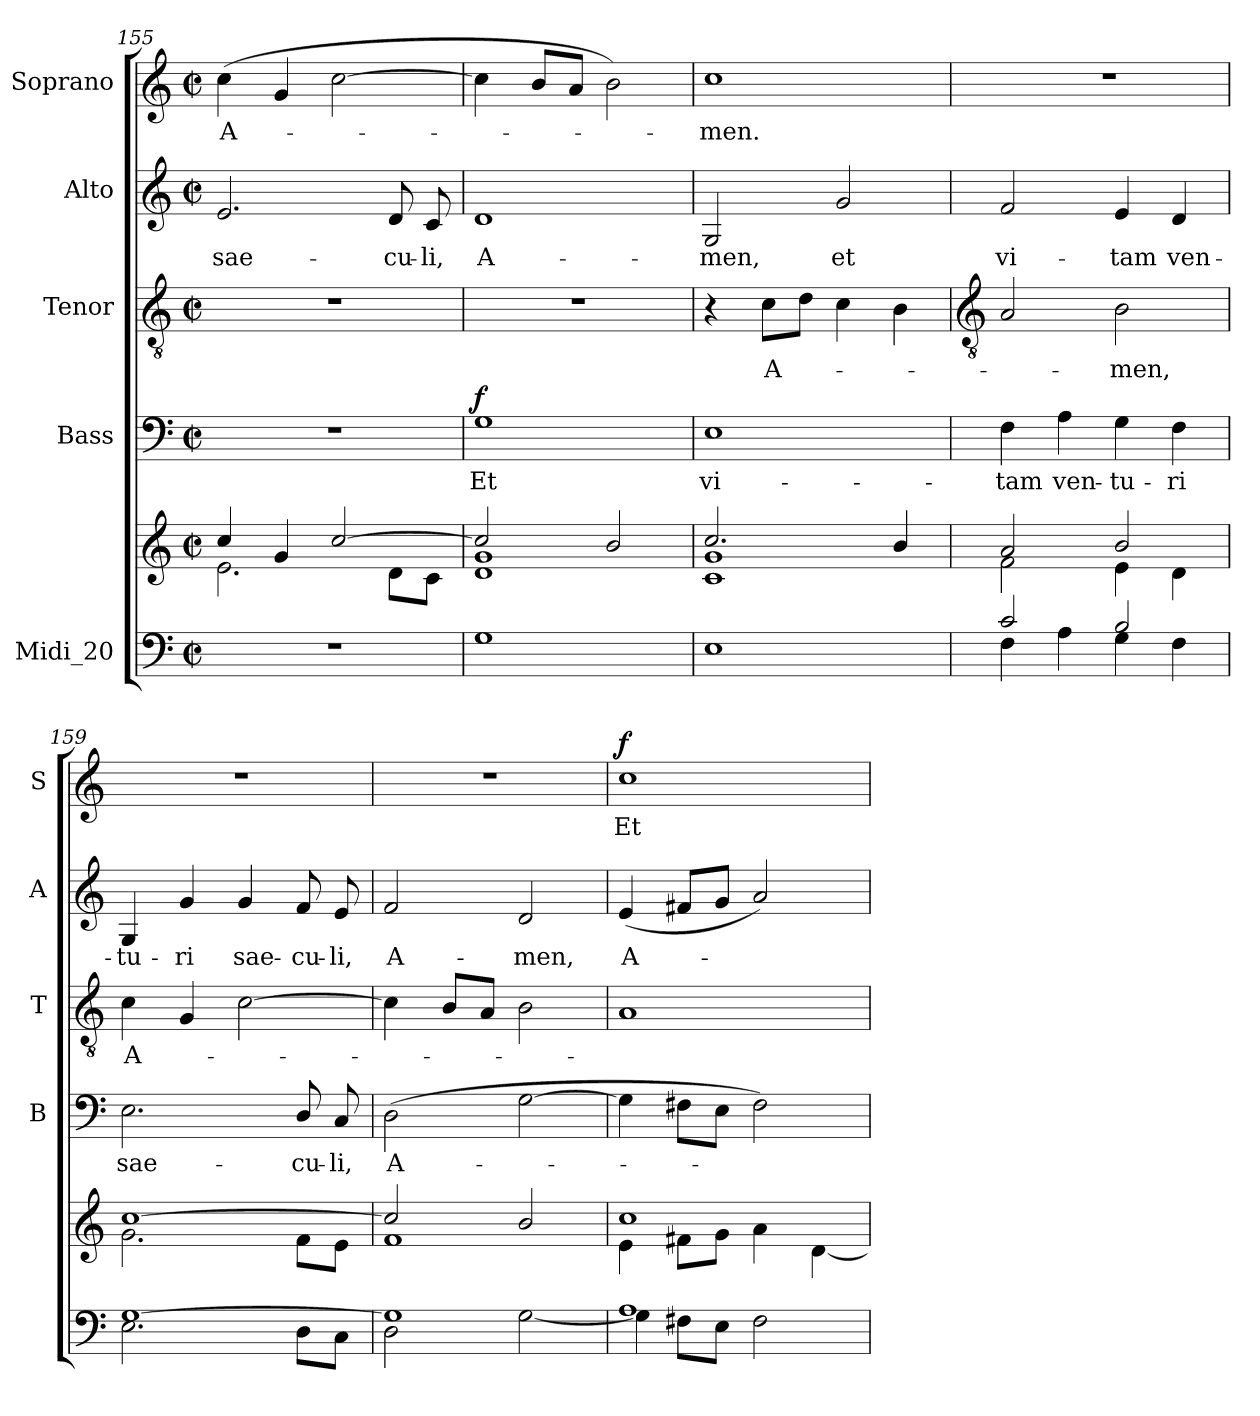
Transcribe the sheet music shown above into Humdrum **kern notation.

**kern	**kern	**kern	**text	**dynam	**kern	**text	**kern	**text	**kern	**text	**dynam
*part5	*part5	*part4	*part4	*part4	*part3	*part3	*part2	*part2	*part1	*part1	*part1
*staff6	*staff5	*staff4	*staff4	*staff4	*staff3	*staff3	*staff2	*staff2	*staff1	*staff1	*staff1
*I"Midi_20	*	*I"Bass	*	*	*I"Tenor	*	*I"Alto	*	*I"Soprano	*	*
*	*	*I'B	*	*	*I'T	*	*I'A	*	*I'S	*	*
*clefF4	*clefG2	*clefF4	*	*	*clefGv2	*	*clefG2	*	*clefG2	*	*
*k[]	*k[]	*k[]	*	*	*k[]	*	*k[]	*	*k[]	*	*
*C:	*C:	*C:	*	*	*C:	*	*C:	*	*C:	*	*
*M2/2	*M2/2	*M2/2	*	*	*M2/2	*	*M2/2	*	*M2/2	*	*
*met(c|)	*met(c|)	*met(c|)	*	*	*met(c|)	*	*met(c|)	*	*met(c|)	*	*
=155	=155	=155	=155	=155	=155	=155	=155	=155	=155	=155	=155
*	*^	*	*	*	*	*	*	*	*	*	*
!	!	!	!	!	!	!	!	!	!LO:LY:b	!	!LO:LY:b	!
1r	4cc/	2.e\	1r	.	.	1r	.	2.e	sae-	(>4cc	A-	.
.	4g/	.	.	.	.	.	.	.	.	4g	.	.
.	[2cc/	.	.	.	.	.	.	.	.	[2cc	.	.
!	!	!	!	!	!	!	!	!	!LO:LY:b	!	!	!
.	.	8d\L	.	.	.	.	.	8d	-cu-	.	.	.
!	!	!	!	!	!	!	!	!	!LO:LY:b	!	!	!
.	.	8c\J	.	.	.	.	.	8c	-li,	.	.	.
=156	=156	=156	=156	=156	=156	=156	=156	=156	=156	=156	=156	=156
!	!	!	!	!LO:LY:b	!LO:DY:b	!	!	!	!LO:LY:b	!	!	!
1G	2cc/]	1d\ 1g\	1G	Et	f	1r	.	1d	A-	4cc]	.	.
.	.	.	.	.	.	.	.	.	.	8bL	.	.
.	.	.	.	.	.	.	.	.	.	8aJ	.	.
.	2b/	.	.	.	.	.	.	.	.	2b)	.	.
=157	=157	=157	=157	=157	=157	=157	=157	=157	=157	=157	=157	=157
!	!	!	!	!LO:LY:b	!	!	!	!	!LO:LY:b	!	!LO:LY:b	!
1E	2.cc/	1c\ 1g\	1E	vi-	.	4r	.	2G	-men,	1cc	men.	.
!	!	!	!	!	!	!	!LO:LY:b	!	!	!	!	!
.	.	.	.	.	.	8cL	A-	.	.	.	.	.
.	.	.	.	.	.	8dJ	.	.	.	.	.	.
!	!	!	!	!	!	!	!	!	!LO:LY:b	!	!	!
.	.	.	.	.	.	4c	.	2g	et	.	.	.
.	4b/	.	.	.	.	4B	.	.	.	.	.	.
!!LO:LB:g=z
=158	=158	=158	=158	=158	=158	=158	=158	=158	=158	=158	=158	=158
*	*	*	*	*	*	*clefGv2	*	*	*	*	*	*
*^	*	*	*	*	*	*	*	*	*	*	*	*
!	!	!	!	!	!LO:LY:b	!	!	!	!	!LO:LY:b	!	!	!
2c/	4F\	2a/	2f\	4F	-tam	.	2A	.	2f	vi-	1r	.	.
!	!	!	!	!	!LO:LY:b	!	!	!	!	!	!	!	!
.	4A\	.	.	4A	ven-	.	.	.	.	.	.	.	.
!	!	!	!	!	!LO:LY:b	!	!	!LO:LY:b	!	!LO:LY:b	!	!	!
2B/	4G\	2b/	4e\	4G	-tu-	.	2B	men,	4e	-tam	.	.	.
!	!	!	!	!	!LO:LY:b	!	!	!	!	!LO:LY:b	!	!	!
.	4F\	.	4d\	4F	-ri	.	.	.	4d	ven-	.	.	.
=159	=159	=159	=159	=159	=159	=159	=159	=159	=159	=159	=159	=159	=159
!	!	!	!	!	!LO:LY:b	!	!	!LO:LY:b	!	!LO:LY:b	!	!	!
[1G/	2.E\	[1cc/	2.g\	2.E	sae-	.	4c	A-	4G	-tu-	1r	.	.
!	!	!	!	!	!	!	!	!	!	!LO:LY:b	!	!	!
.	.	.	.	.	.	.	4G	.	4g	-ri	.	.	.
!	!	!	!	!	!	!	!	!	!	!LO:LY:b	!	!	!
.	.	.	.	.	.	.	[2c	.	4g	sae-	.	.	.
!	!	!	!	!	!LO:LY:b	!	!	!	!	!LO:LY:b	!	!	!
.	8D\L	.	8f\L	8D/	-cu-	.	.	.	8f	-cu-	.	.	.
!	!	!	!	!	!LO:LY:b	!	!	!	!	!LO:LY:b	!	!	!
.	8C\J	.	8e\J	8C	-li,	.	.	.	8e	-li,	.	.	.
=160	=160	=160	=160	=160	=160	=160	=160	=160	=160	=160	=160	=160	=160
!	!	!	!	!	!LO:LY:b	!	!	!	!	!LO:LY:b	!	!	!
1G/]	2D\	2cc/]	1f\	(>2D	A-	.	4c]	.	2f	A-	1r	.	.
.	.	.	.	.	.	.	8BL	.	.	.	.	.	.
.	.	.	.	.	.	.	8AJ	.	.	.	.	.	.
!	!	!	!	!	!	!	!	!	!	!LO:LY:b	!	!	!
.	[2G\	2b/	.	[2G	.	.	2B	.	2d	-men,	.	.	.
=161	=161	=161	=161	=161	=161	=161	=161	=161	=161	=161	=161	=161	=161
!	!	!	!	!	!	!	!	!	!	!LO:LY:b	!	!LO:LY:b	!LO:DY:b
1A/	4G\]	1cc/	4e\	4G]	.	.	1A	.	(<4e	A-	1cc	Et	f
.	8F#X\L	.	8f#X\L	8F#XL	.	.	.	.	8f#XL	.	.	.	.
.	8E\J	.	8g\J	8EJ	.	.	.	.	8gJ	.	.	.	.
.	2F#\	.	4a\	2F#)	.	.	.	.	2a)	.	.	.	.
.	.	.	[4d\	.	.	.	.	.	.	.	.	.	.
*v	*v	*	*	*	*	*	*	*	*	*	*	*	*
*	*v	*v	*	*	*	*	*	*	*	*	*	*
=	=	=	=	=	=	=	=	=	=	=	=
*-	*-	*-	*-	*-	*-	*-	*-	*-	*-	*-	*-
